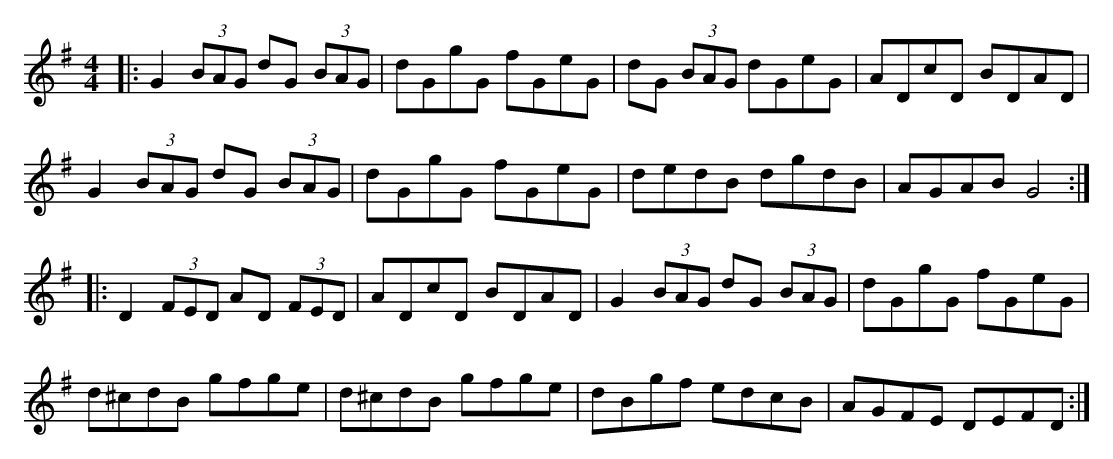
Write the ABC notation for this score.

X:1
M:4/4
K:G
|:G2 (3BAG dG (3BAG|dGgG fGeG|dG (3BAG dGeG|ADcD BDAD|
G2 (3BAG dG (3BAG|dGgG fGeG|dedB dgdB|AGAB G4:|
|:D2 (3FED AD (3FED|ADcD BDAD|G2 (3BAG dG (3BAG|dGgG fGeG|
d^cdB gfge|d^cdB gfge|dBgf edcB|AGFE DEFD:|
